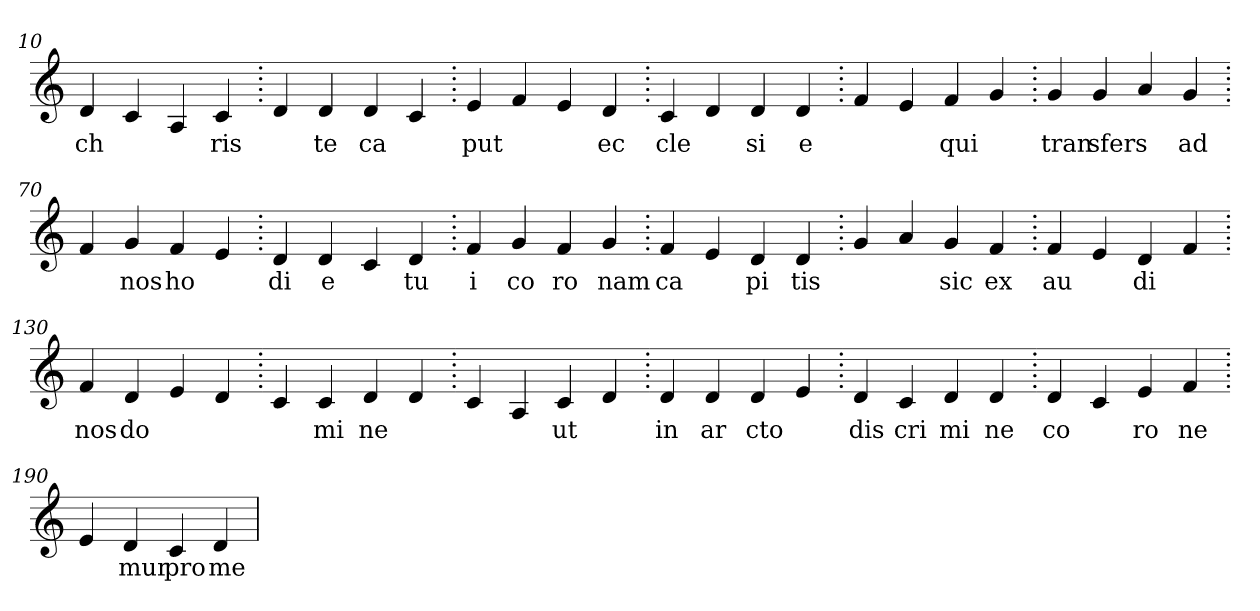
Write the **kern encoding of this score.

**kern	**text
*part1	*part1
*staff1	*staff1
*clefG2	*
=10.	=10.
4d	ch
4c	.
4A	.
4c	ris
=20.	=20.
4d	.
4d	te
4d	ca
4c	.
=30.	=30.
4e	put
4f	.
4e	.
4d	ec
=40.	=40.
4c	cle
4d	.
4d	si
4d	e
=50.	=50.
4f	.
4e	.
4f	qui
4g	.
=60.	=60.
4g	tran
4g	sfers
4a	.
4g	ad
=70.	=70.
4f	.
4g	nos
4f	ho
4e	.
=80.	=80.
4d	di
4d	e
4c	.
4d	tu
=90.	=90.
4f	i
4g	co
4f	ro
4g	nam
=100.	=100.
4f	ca
4e	.
4d	pi
4d	tis
=110.	=110.
4g	.
4a	.
4g	sic
4f	ex
=120.	=120.
4f	au
4e	.
4d	di
4f	.
=130.	=130.
4f	nos
4d	do
4e	.
4d	.
=140.	=140.
4c	.
4c	mi
4d	ne
4d	.
=150.	=150.
4c	.
4A	.
4c	ut
4d	.
=160.	=160.
4d	in
4d	ar
4d	cto
4e	.
=170.	=170.
4d	dis
4c	cri
4d	mi
4d	ne
=180.	=180.
4d	co
4c	.
4e	ro
4f	ne
=190.	=190.
4e	.
4d	mur
4c	pro
4d	me
=	=
*-	*-
